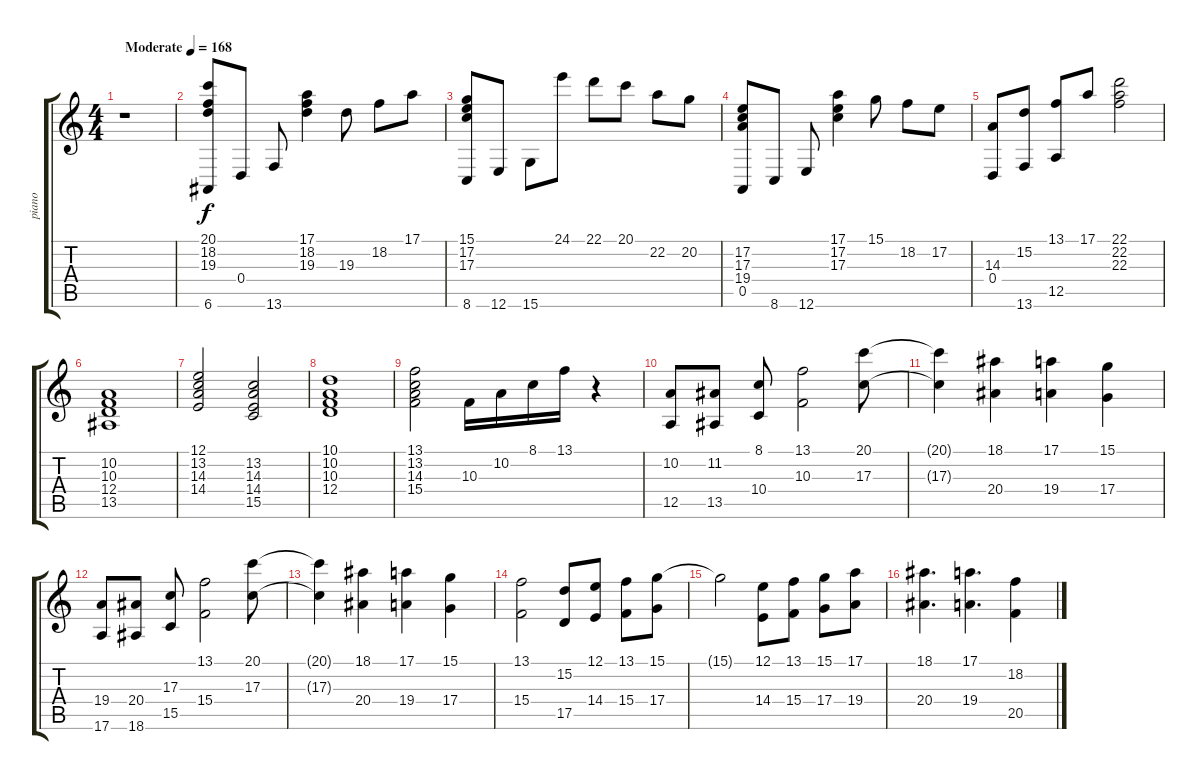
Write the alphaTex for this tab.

\track ("piano" "piano") {instrument electricgrandpiano}
\staff {score tabs}
\tuning (E4 B3 G3 D3 A2 E2) {hide}
\ts (4 4)
\tempo (168 "Moderate")
\clef g2
\ks c
r.1{dy f instrument electricgrandpiano} |
(20.1 18.2 19.3 6.6).8 0.4.8 13.6.8 (17.1 18.2 19.3).4 19.3.8 18.2.8 17.1.8 |
(15.1 17.2 17.3 8.6).8 12.6.8 15.6.8 24.1.8 22.1.8 20.1.8 22.2.8 20.2.8 |
(17.2 17.3 19.4 0.5).8 8.6.8 12.6.8 (17.1 17.2 17.3).4 15.1.8 18.2.8 17.2.8 |
(14.3 0.4).8 (15.2 13.6).8 (13.1 12.5).8 17.1.8 (22.1 22.2 22.3).2 |
(10.2 10.3 12.4 13.5).1 |
(12.1 13.2 14.3 14.4).2 (13.2 14.3 14.4 15.5).2 |
(10.1 10.2 10.3 12.4).1 |
(13.1 13.2 14.3 15.4).2 10.3.16 10.2.16 8.1.16 13.1.16 r.4 |
(10.2 12.5).8 (11.2 13.5).8 (8.1 10.4).8 (13.1 10.3).2 (20.1 17.3).8 |
(20.1{t} 17.3{t}).4 (18.1 20.4).4 (17.1 19.4).4 (15.1 17.4).4 |
(19.4 17.6).8 (20.4 18.6).8 (17.3 15.5).8 (13.1 15.4).2 (20.1 17.3).8 |
(20.1{t} 17.3{t}).4 (18.1 20.4).4 (17.1 19.4).4 (15.1 17.4).4 |
(13.1 15.4).2 (15.2 17.5).8 (12.1 14.4).8 (13.1 15.4).8 (15.1 17.4).8 |
15.1{t}.2 (12.1 14.4).8 (13.1 15.4).8 (15.1 17.4).8 (17.1 19.4).8 |
(18.1 20.4).4{d} (17.1 19.4).4{d} (18.2 20.5).4
